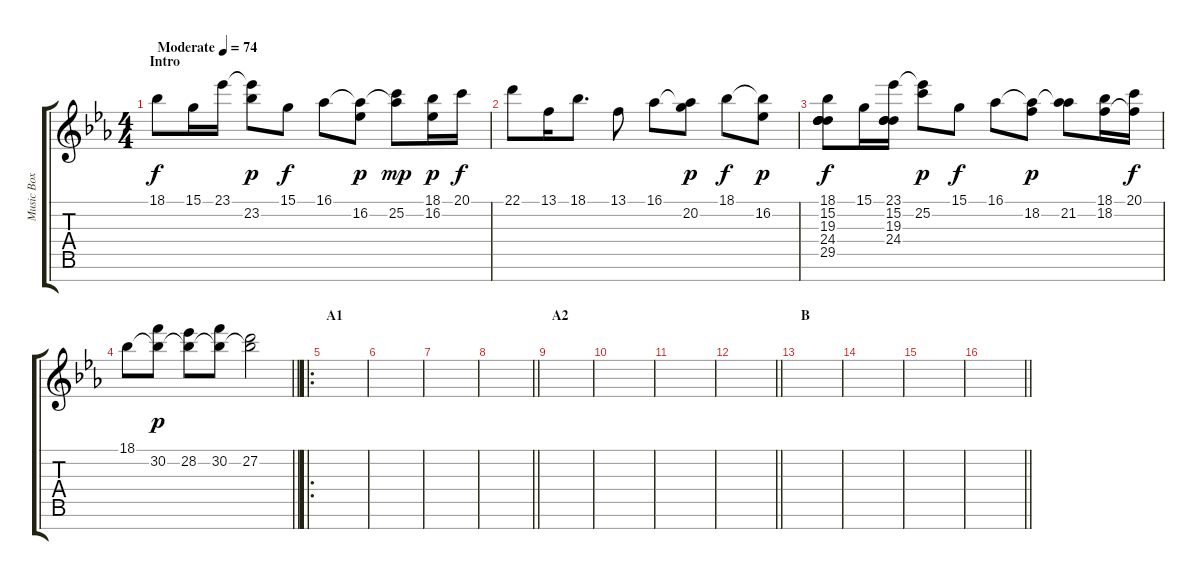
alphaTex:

\track ("Music Box" "Music Box") {instrument musicbox}
\staff {score tabs}
\tuning (E4 B3 G3 D3 A2 E2 B1) {hide}
\ts (4 4)
\section ("" "Intro")
\tempo (74 "Moderate")
\clef g2
\ks eb
18.1.8{dy f instrument musicbox} 15.1.16 23.1.16 (23.1{t} 23.2).8{dy p} 15.1.8{dy f} 16.1.8 (16.1{t} 16.2).8{dy p} (16.1{t} 25.2).8{dy mp} (18.1 16.2).16{dy p} 20.1.16{dy f} |
22.1.8 13.1.16 18.1.8{d} 13.1.8 16.1.8 (16.1{t} 20.2).8{dy p} 18.1.8{dy f} (18.1{t} 16.2).8{dy p} |
(18.1 15.2 19.3 24.4 29.5).8{dy f} 15.1.16 (23.1 15.2 19.3 24.4).16 (23.1{t} 25.2).8{dy p} 15.1.8{dy f} 16.1.8 (16.1{t} 18.2).8{dy p} (16.1{t} 21.2).8 (18.1 18.2).16 (20.1 18.2{t}).16{dy f} |
\barLineRight lightlight
18.1.8 (18.1{t} 30.2).8{dy p} (18.1{t} 28.2).8 (18.1{t} 30.2).8 (18.1{t} 27.2).2 |
\ro
\section ("" "A1")
|
|
|
\barLineRight lightlight
|
\section ("" "A2")
|
|
|
\barLineRight lightlight
|
\section ("" "B")
|
|
|
\barLineRight lightlight
